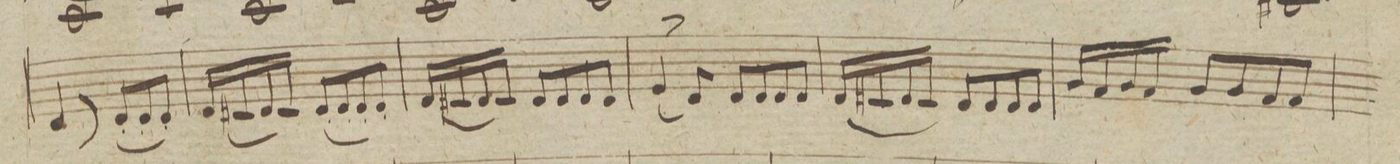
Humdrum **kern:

**kern	**dynam
*I"Violino 2do	*
*clefG2	*
*k[f#]	*
*M3/4	*
4d/	.
8r	.
(8d'/L	.
8d'/	.
8d'/J)	.
=42	=42
(16d/LL	.
16c#X/	.
16d/	.
16c#/JJ)	.
(8d'/L	.
8d'/	.
8d'/	.
8d'/J)	.
=43	=43
(16d/LL	.
16c#X/	.
16d/	.
16c#/JJ)	.
8d/L	.
8d/	.
8d/	.
8d/J	.
=44	=44
(8.e^>/	.
16d/)	.
8d/L	.
8d/	.
8d/	.
8d/J	.
=45	=45
(16d/LL	.
16c#X/	.
16d/	.
16c#/JJ)	.
8d/L	.
8d/	.
8d/	.
8d/J	.
=46	=46
16g/LL	.
16f#/	.
16g/	.
16f#/JJ	.
8g/L	.
8g/	.
8f#/	.
8f#/J	.
=47	=47
*-	*-
